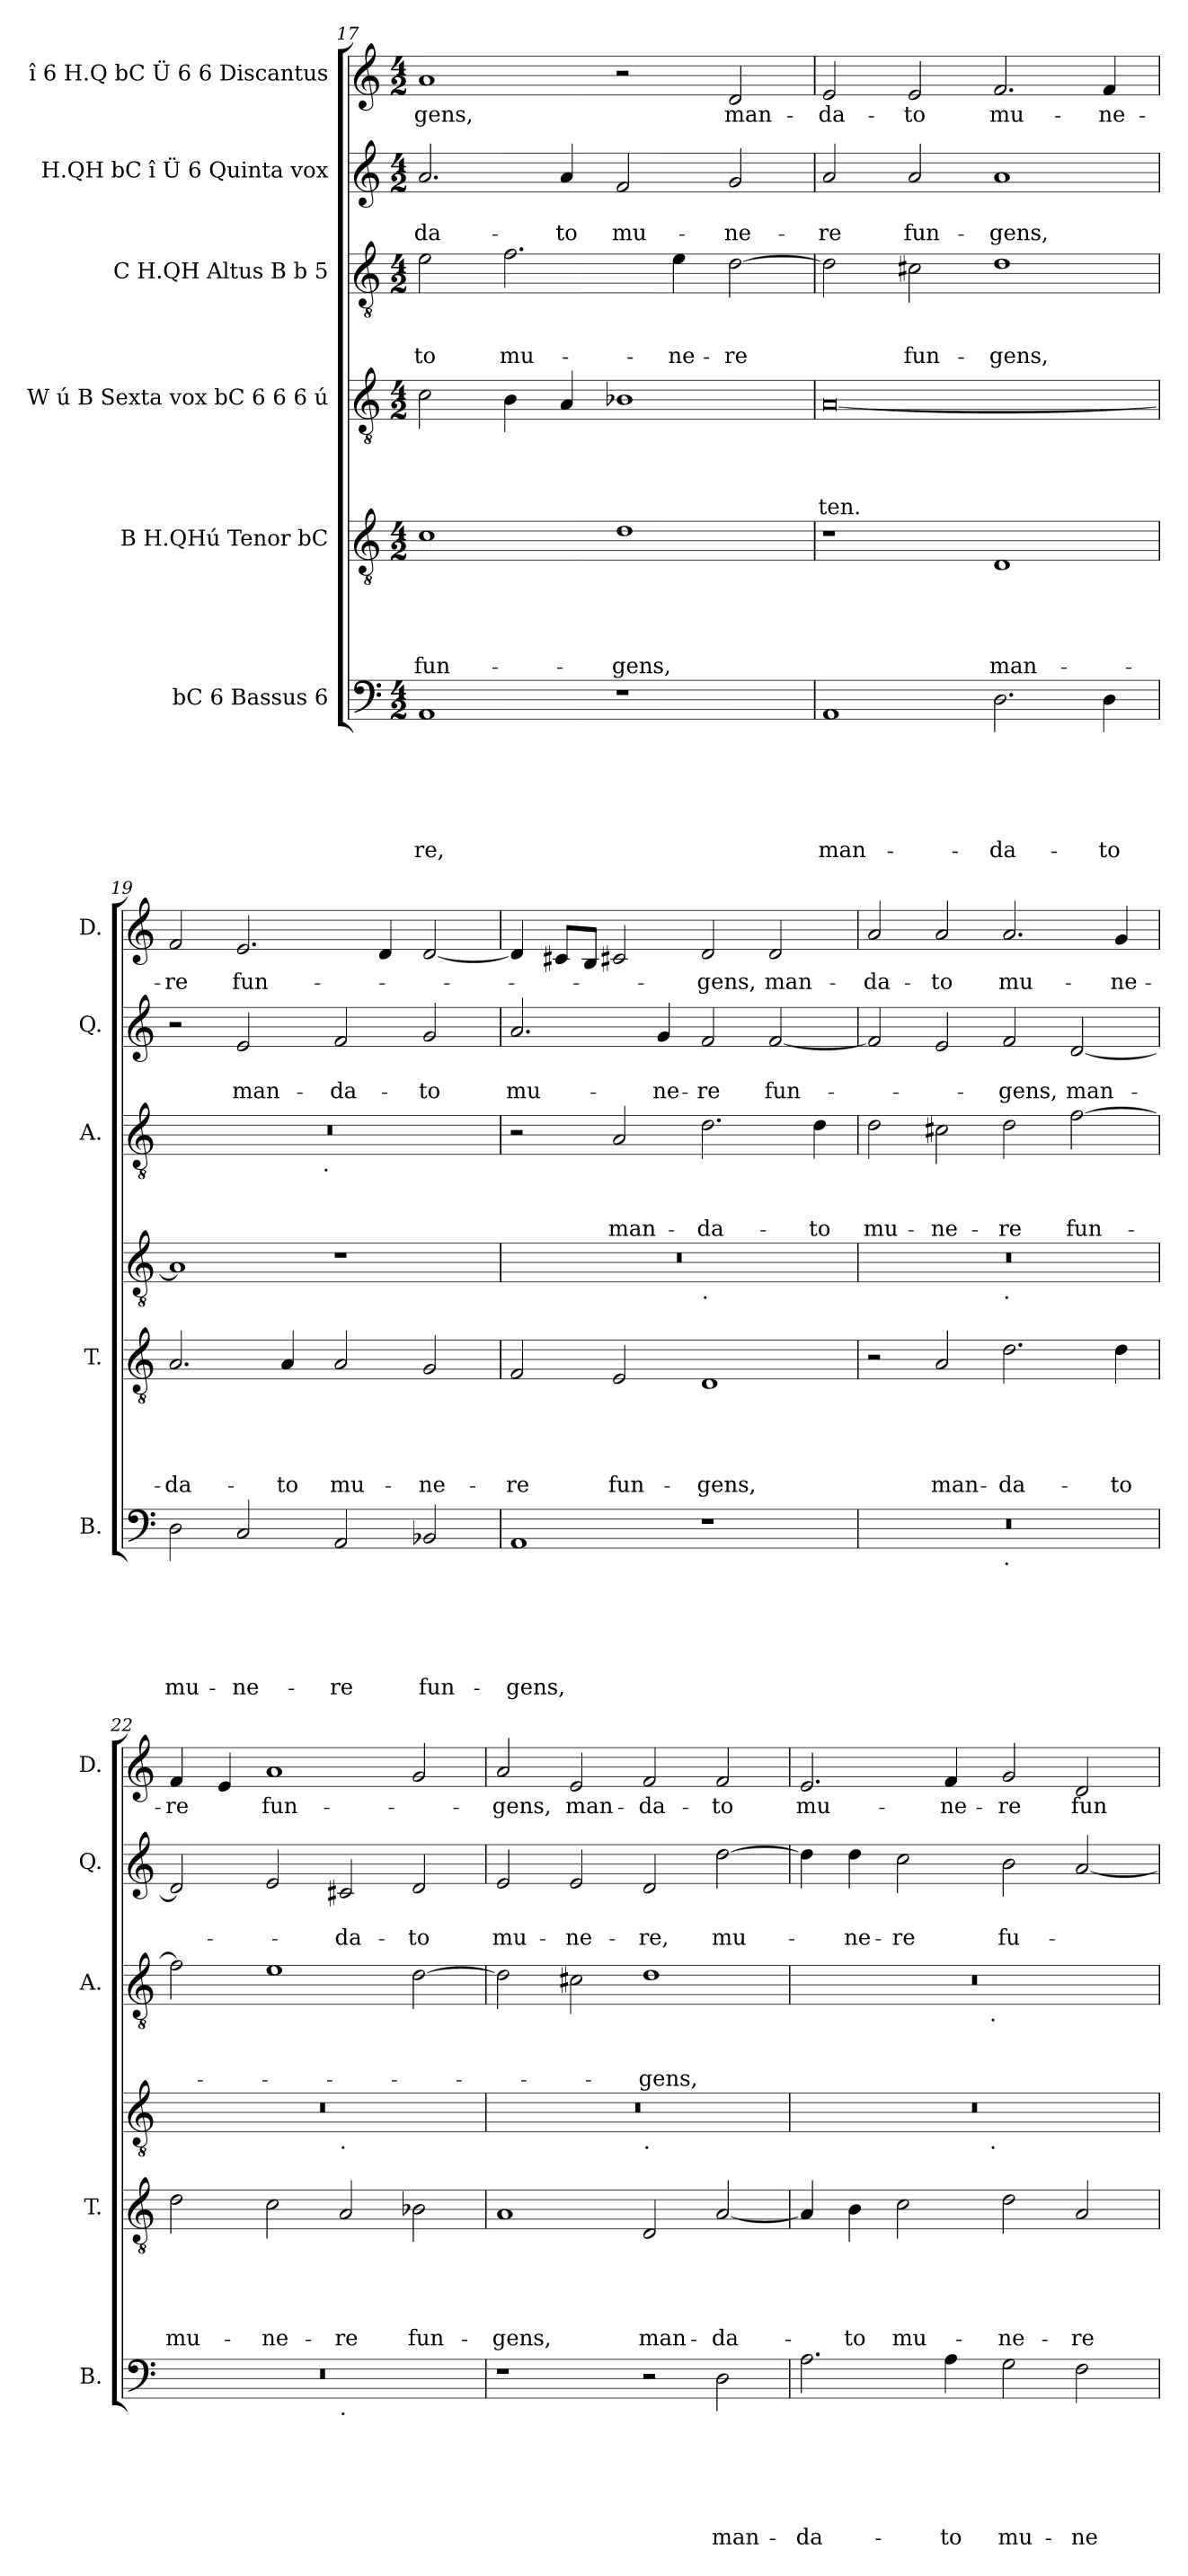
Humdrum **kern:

**kern	**text	**text	**text	**text	**text	**text	**kern	**text	**text	**text	**text	**text	**kern	**text	**text	**text	**text	**kern	**text	**text	**text	**kern	**text	**text	**kern	**text
*part6	*part6	*part6	*part6	*part6	*part6	*part6	*part5	*part5	*part5	*part5	*part5	*part5	*part4	*part4	*part4	*part4	*part4	*part3	*part3	*part3	*part3	*part2	*part2	*part2	*part1	*part1
*staff6	*staff6	*staff6	*staff6	*staff6	*staff6	*staff6	*staff5	*staff5	*staff5	*staff5	*staff5	*staff5	*staff4	*staff4	*staff4	*staff4	*staff4	*staff3	*staff3	*staff3	*staff3	*staff2	*staff2	*staff2	*staff1	*staff1
*I"bC 6 Bassus 6	*	*	*	*	*	*	*I"B H.QHú Tenor bC	*	*	*	*	*	*I"W ú B Sexta vox bC 6 6 6 ú	*	*	*	*	*I"C H.QH Altus B b 5	*	*	*	*I"H.QH bC î Ü 6 Quinta vox	*	*	*I"î 6 H.Q bC Ü 6 6 Discantus	*
*I'B.	*	*	*	*	*	*	*I'T.	*	*	*	*	*	*	*	*	*	*	*I'A.	*	*	*	*I'Q.	*	*	*I'D.	*
*clefF4	*	*	*	*	*	*	*clefGv2	*	*	*	*	*	*clefGv2	*	*	*	*	*clefGv2	*	*	*	*clefG2	*	*	*clefG2	*
*k[]	*	*	*	*	*	*	*k[]	*	*	*	*	*	*k[]	*	*	*	*	*k[]	*	*	*	*k[]	*	*	*k[]	*
*C:	*	*	*	*	*	*	*C:	*	*	*	*	*	*C:	*	*	*	*	*C:	*	*	*	*C:	*	*	*C:	*
*M4/2	*	*	*	*	*	*	*M4/2	*	*	*	*	*	*M4/2	*	*	*	*	*M4/2	*	*	*	*M4/2	*	*	*M4/2	*
=17	=17	=17	=17	=17	=17	=17	=17	=17	=17	=17	=17	=17	=17	=17	=17	=17	=17	=17	=17	=17	=17	=17	=17	=17	=17	=17
!	!	!	!	!	!	!LO:LY:b	!	!	!	!	!	!LO:LY:b	!	!	!	!	!	!	!	!	!LO:LY:b	!	!	!LO:LY:b	!	!LO:LY:b
1AA	.	.	.	.	.	-re,	1c	.	.	.	.	fun-	2c\	.	.	.	.	2e\	.	.	-to	2.a/	.	-da-	1a	-gens,
!	!	!	!	!	!	!	!	!	!	!	!	!	!	!	!	!	!	!	!	!	!LO:LY:b	!	!	!	!	!
.	.	.	.	.	.	.	.	.	.	.	.	.	4B\	.	.	.	.	2.f\	.	.	mu-	.	.	.	.	.
!	!	!	!	!	!	!	!	!	!	!	!	!	!	!	!	!	!	!	!	!	!	!	!	!LO:LY:b	!	!
.	.	.	.	.	.	.	.	.	.	.	.	.	4A/	.	.	.	.	.	.	.	.	4a/	.	-to	.	.
!	!	!	!	!	!	!	!	!	!	!	!	!LO:LY:b	!	!	!	!	!	!	!	!	!	!	!	!LO:LY:b	!	!
1r	.	.	.	.	.	.	1d	.	.	.	.	-gens,	1B-X	.	.	.	.	.	.	.	.	2f/	.	mu-	2r	.
!	!	!	!	!	!	!	!	!	!	!	!	!	!	!	!	!	!	!	!	!	!LO:LY:b	!	!	!	!	!
.	.	.	.	.	.	.	.	.	.	.	.	.	.	.	.	.	.	4e\	.	.	-ne-	.	.	.	.	.
!	!	!	!	!	!	!	!	!	!	!	!	!	!	!	!	!	!	!	!	!	!LO:LY:b	!	!	!LO:LY:b	!	!LO:LY:b
.	.	.	.	.	.	.	.	.	.	.	.	.	.	.	.	.	.	[>2d\	.	.	-re	2g/	.	-ne-	2d/	man-
=18	=18	=18	=18	=18	=18	=18	=18	=18	=18	=18	=18	=18	=18	=18	=18	=18	=18	=18	=18	=18	=18	=18	=18	=18	=18	=18
!	!	!	!	!	!	!LO:LY:b	!	!	!	!	!	!	!	!	!	!	!LO:LY:b	!	!	!	!	!	!	!LO:LY:b	!	!LO:LY:b
1AA	.	.	.	.	.	man-	1r	.	.	.	.	.	[<0A	.	.	.	-ten.	2d\]	.	.	.	2a/	.	-re	2e/	-da-
!	!	!	!	!	!	!	!	!	!	!	!	!	!	!	!	!	!	!	!	!	!LO:LY:b	!	!	!LO:LY:b	!	!LO:LY:b
.	.	.	.	.	.	.	.	.	.	.	.	.	.	.	.	.	.	2c#X\	.	.	fun-	2a/	.	fun-	2e/	-to
!	!	!	!	!	!	!LO:LY:b	!	!	!	!	!	!LO:LY:b	!	!	!	!	!	!	!	!	!LO:LY:b	!	!	!LO:LY:b	!	!LO:LY:b
2.D\	.	.	.	.	.	-da-	1D	.	.	.	.	man-	.	.	.	.	.	1d	.	.	-gens,	1a	.	-gens,	2.f/	mu-
!	!	!	!	!	!	!LO:LY:b	!	!	!	!	!	!	!	!	!	!	!	!	!	!	!	!	!	!	!	!LO:LY:b
4D\	.	.	.	.	.	-to	.	.	.	.	.	.	.	.	.	.	.	.	.	.	.	.	.	.	4f/	-ne-
=19	=19	=19	=19	=19	=19	=19	=19	=19	=19	=19	=19	=19	=19	=19	=19	=19	=19	=19	=19	=19	=19	=19	=19	=19	=19	=19
!	!	!	!	!	!	!LO:LY:b	!	!	!	!	!	!LO:LY:b	!	!	!	!	!	!	!	!	!	!	!	!	!	!LO:LY:b
*	*	*	*	*	*	*	*	*	*	*	*	*	*	*	*	*	*	*^	*	*	*	*	*	*	*	*
2D\	.	.	.	.	.	mu-	2.A/	.	.	.	.	-da-	1A]	.	.	.	.	0r	2ryy	.	.	.	2r	.	.	2f/	-re
!	!	!	!	!	!	!LO:LY:b	!	!	!	!	!	!	!	!	!	!	!	!	!	!	!	!	!	!	!LO:LY:b	!	!LO:LY:b
2C/	.	.	.	.	.	-ne-	.	.	.	.	.	.	.	.	.	.	.	.	4...ryy	.	.	.	2e/	.	man-	2.e/	fun-
!	!	!	!	!	!	!	!	!	!	!	!	!LO:LY:b	!	!	!	!	!	!	!	!	!	!	!	!	!	!	!
.	.	.	.	.	.	.	4A/	.	.	.	.	-to	.	.	.	.	.	.	.	.	.	.	.	.	.	.	.
!	!	!	!	!	!	!	!	!	!	!	!	!	!	!	!	!	!	!	!LO:TX:b:t=.	!	!	!	!	!	!	!	!
.	.	.	.	.	.	.	.	.	.	.	.	.	.	.	.	.	.	.	1ryy	.	.	.	.	.	.	.	.
!	!	!	!	!	!	!LO:LY:b	!	!	!	!	!	!LO:LY:b	!	!	!	!	!	!	!	!	!	!	!	!	!LO:LY:b	!	!
2AA/	.	.	.	.	.	-re	2A/	.	.	.	.	mu-	1r	.	.	.	.	.	.	.	.	.	2f/	.	-da-	.	.
.	.	.	.	.	.	.	.	.	.	.	.	.	.	.	.	.	.	.	.	.	.	.	.	.	.	4d/	.
!	!	!	!	!	!	!LO:LY:b	!	!	!	!	!	!LO:LY:b	!	!	!	!	!	!	!	!	!	!	!	!	!LO:LY:b	!	!
2BB-X/	.	.	.	.	.	fun-	2G/	.	.	.	.	-ne-	.	.	.	.	.	.	.	.	.	.	2g/	.	-to	[<2d/	.
.	.	.	.	.	.	.	.	.	.	.	.	.	.	.	.	.	.	.	32ryy	.	.	.	.	.	.	.	.
!!LO:LB:g=z
=20	=20	=20	=20	=20	=20	=20	=20	=20	=20	=20	=20	=20	=20	=20	=20	=20	=20	=20	=20	=20	=20	=20	=20	=20	=20	=20	=20
!	!	!	!	!	!	!LO:LY:b	!	!	!	!	!	!LO:LY:b	!	!	!	!	!	!	!	!	!	!	!	!	!LO:LY:b	!	!
*	*	*	*	*	*	*	*	*	*	*	*	*	*^	*	*	*	*	*v	*v	*	*	*	*	*	*	*	*
1AA	.	.	.	.	.	-gens,	2F/	.	.	.	.	-re	0r	1ryy	.	.	.	.	2r	.	.	.	2.a/	.	mu-	4d/]	.
.	.	.	.	.	.	.	.	.	.	.	.	.	.	.	.	.	.	.	.	.	.	.	.	.	.	8c#X/L	.
.	.	.	.	.	.	.	.	.	.	.	.	.	.	.	.	.	.	.	.	.	.	.	.	.	.	8B/J	.
!	!	!	!	!	!	!	!	!	!	!	!	!LO:LY:b	!	!	!	!	!	!	!	!	!	!LO:LY:b	!	!	!	!	!
.	.	.	.	.	.	.	2E/	.	.	.	.	fun-	.	.	.	.	.	.	2A/	.	.	man-	.	.	.	2c#X/	.
!	!	!	!	!	!	!	!	!	!	!	!	!	!	!	!	!	!	!	!	!	!	!	!	!	!LO:LY:b	!	!
.	.	.	.	.	.	.	.	.	.	.	.	.	.	.	.	.	.	.	.	.	.	.	4g/	.	-ne-	.	.
!	!	!	!	!	!	!	!	!	!	!	!	!	!	!LO:TX:b:t=.	!	!	!	!	!	!	!	!	!	!	!	!	!
!	!	!	!	!	!	!	!	!	!	!	!	!LO:LY:b	!	!	!	!	!	!	!	!	!	!LO:LY:b	!	!	!LO:LY:b	!	!LO:LY:b
1r	.	.	.	.	.	.	1D	.	.	.	.	-gens,	.	1ryy	.	.	.	.	2.d\	.	.	-da-	2f/	.	-re	2d/	-gens,
!	!	!	!	!	!	!	!	!	!	!	!	!	!	!	!	!	!	!	!	!	!	!	!	!	!LO:LY:b	!	!LO:LY:b
.	.	.	.	.	.	.	.	.	.	.	.	.	.	.	.	.	.	.	.	.	.	.	[<2f/	.	fun-	2d/	man-
!	!	!	!	!	!	!	!	!	!	!	!	!	!	!	!	!	!	!	!	!	!	!LO:LY:b	!	!	!	!	!
.	.	.	.	.	.	.	.	.	.	.	.	.	.	.	.	.	.	.	4d\	.	.	-to	.	.	.	.	.
=21	=21	=21	=21	=21	=21	=21	=21	=21	=21	=21	=21	=21	=21	=21	=21	=21	=21	=21	=21	=21	=21	=21	=21	=21	=21	=21	=21
!	!	!	!	!	!	!	!	!	!	!	!	!	!	!	!	!	!	!	!	!	!	!LO:LY:b	!	!	!	!	!LO:LY:b
*^	*	*	*	*	*	*	*	*	*	*	*	*	*	*	*	*	*	*	*	*	*	*	*	*	*	*	*
0r	1ryy	.	.	.	.	.	.	2r	.	.	.	.	.	0r	1ryy	.	.	.	.	2d\	.	.	mu-	2f/]	.	.	2a/	-da-
!	!	!	!	!	!	!	!	!	!	!	!	!	!LO:LY:b	!	!	!	!	!	!	!	!	!	!LO:LY:b	!	!	!	!	!LO:LY:b
.	.	.	.	.	.	.	.	2A/	.	.	.	.	man-	.	.	.	.	.	.	2c#X\	.	.	-ne-	2e/	.	.	2a/	-to
!	!	!	!	!	!	!	!	!	!	!	!	!	!	!	!LO:TX:b:t=.	!	!	!	!	!	!	!	!	!	!	!	!	!
!	!LO:TX:b:t=.	!	!	!	!	!	!	!	!	!	!	!	!	!	!	!	!	!	!	!	!	!	!	!	!	!	!	!
!	!	!	!	!	!	!	!	!	!	!	!	!	!LO:LY:b	!	!	!	!	!	!	!	!	!	!LO:LY:b	!	!	!LO:LY:b	!	!LO:LY:b
.	1ryy	.	.	.	.	.	.	2.d\	.	.	.	.	-da-	.	1ryy	.	.	.	.	2d\	.	.	-re	2f/	.	-gens,	2.a/	mu-
!	!	!	!	!	!	!	!	!	!	!	!	!	!	!	!	!	!	!	!	!	!	!	!LO:LY:b	!	!	!LO:LY:b	!	!
.	.	.	.	.	.	.	.	.	.	.	.	.	.	.	.	.	.	.	.	[>2f\	.	.	fun-	[<2d/	.	man-	.	.
!	!	!	!	!	!	!	!	!	!	!	!	!	!LO:LY:b	!	!	!	!	!	!	!	!	!	!	!	!	!	!	!LO:LY:b
.	.	.	.	.	.	.	.	4d\	.	.	.	.	-to	.	.	.	.	.	.	.	.	.	.	.	.	.	4g/	-ne-
=22	=22	=22	=22	=22	=22	=22	=22	=22	=22	=22	=22	=22	=22	=22	=22	=22	=22	=22	=22	=22	=22	=22	=22	=22	=22	=22	=22	=22
!	!	!	!	!	!	!	!	!	!	!	!	!	!LO:LY:b	!	!	!	!	!	!	!	!	!	!	!	!	!	!	!LO:LY:b
0r	1ryy	.	.	.	.	.	.	2d\	.	.	.	.	mu-	0r	1ryy	.	.	.	.	2f\]	.	.	.	2d/]	.	.	4f/	-re
.	.	.	.	.	.	.	.	.	.	.	.	.	.	.	.	.	.	.	.	.	.	.	.	.	.	.	4e/	.
!	!	!	!	!	!	!	!	!	!	!	!	!	!LO:LY:b	!	!	!	!	!	!	!	!	!	!	!	!	!	!	!LO:LY:b
.	.	.	.	.	.	.	.	2c\	.	.	.	.	-ne-	.	.	.	.	.	.	1e	.	.	.	2e/	.	.	1a	fun-
!	!	!	!	!	!	!	!	!	!	!	!	!	!	!	!LO:TX:b:t=.	!	!	!	!	!	!	!	!	!	!	!	!	!
!	!LO:TX:b:t=.	!	!	!	!	!	!	!	!	!	!	!	!	!	!	!	!	!	!	!	!	!	!	!	!	!	!	!
!	!	!	!	!	!	!	!	!	!	!	!	!	!LO:LY:b	!	!	!	!	!	!	!	!	!	!	!	!	!LO:LY:b	!	!
.	1ryy	.	.	.	.	.	.	2A/	.	.	.	.	-re	.	1ryy	.	.	.	.	.	.	.	.	2c#X/	.	-da-	.	.
!	!	!	!	!	!	!	!	!	!	!	!	!	!LO:LY:b	!	!	!	!	!	!	!	!	!	!	!	!	!LO:LY:b	!	!
.	.	.	.	.	.	.	.	2B-X\	.	.	.	.	fun-	.	.	.	.	.	.	[>2d\	.	.	.	2d/	.	-to	2g/	.
=23	=23	=23	=23	=23	=23	=23	=23	=23	=23	=23	=23	=23	=23	=23	=23	=23	=23	=23	=23	=23	=23	=23	=23	=23	=23	=23	=23	=23
!	!	!	!	!	!	!	!	!	!	!	!	!	!LO:LY:b	!	!	!	!	!	!	!	!	!	!	!	!	!LO:LY:b	!	!LO:LY:b
*v	*v	*	*	*	*	*	*	*	*	*	*	*	*	*	*	*	*	*	*	*	*	*	*	*	*	*	*	*
1r	.	.	.	.	.	.	1A	.	.	.	.	-gens,	0r	1ryy	.	.	.	.	2d\]	.	.	.	2e/	.	mu-	2a/	-gens,
!	!	!	!	!	!	!	!	!	!	!	!	!	!	!	!	!	!	!	!	!	!	!	!	!	!LO:LY:b	!	!LO:LY:b
.	.	.	.	.	.	.	.	.	.	.	.	.	.	.	.	.	.	.	2c#X\	.	.	.	2e/	.	-ne-	2e/	man-
!	!	!	!	!	!	!	!	!	!	!	!	!	!	!LO:TX:b:t=.	!	!	!	!	!	!	!	!	!	!	!	!	!
!	!	!	!	!	!	!	!	!	!	!	!	!LO:LY:b	!	!	!	!	!	!	!	!	!	!LO:LY:b	!	!	!LO:LY:b	!	!LO:LY:b
2r	.	.	.	.	.	.	2D/	.	.	.	.	man-	.	1ryy	.	.	.	.	1d	.	.	-gens,	2d/	.	-re,	2f/	-da-
!	!	!	!	!	!	!LO:LY:b	!	!	!	!	!	!LO:LY:b	!	!	!	!	!	!	!	!	!	!	!	!	!LO:LY:b	!	!LO:LY:b
2D\	.	.	.	.	.	man-	[<2A/	.	.	.	.	-da-	.	.	.	.	.	.	.	.	.	.	[>2dd\	.	mu-	2f/	-to
=24	=24	=24	=24	=24	=24	=24	=24	=24	=24	=24	=24	=24	=24	=24	=24	=24	=24	=24	=24	=24	=24	=24	=24	=24	=24	=24	=24
!	!	!	!	!	!	!LO:LY:b	!	!	!	!	!	!	!	!	!	!	!	!	!	!	!	!	!	!	!	!	!LO:LY:b
*	*	*	*	*	*	*	*	*	*	*	*	*	*	*	*	*	*	*	*^	*	*	*	*	*	*	*	*
2.A\	.	.	.	.	.	-da-	4A/]	.	.	.	.	.	0r	2ryy	.	.	.	.	0r	2ryy	.	.	.	4dd\]	.	.	2.e/	mu-
!	!	!	!	!	!	!	!	!	!	!	!	!LO:LY:b	!	!	!	!	!	!	!	!	!	!	!	!	!	!LO:LY:b	!	!
.	.	.	.	.	.	.	4B\	.	.	.	.	-to	.	.	.	.	.	.	.	.	.	.	.	4dd\	.	-ne-	.	.
!	!	!	!	!	!	!	!	!	!	!	!	!LO:LY:b	!	!	!	!	!	!	!	!	!	!	!	!	!	!LO:LY:b	!	!
.	.	.	.	.	.	.	2c\	.	.	.	.	mu-	.	4...ryy	.	.	.	.	.	4...ryy	.	.	.	2cc\	.	-re	.	.
!	!	!	!	!	!	!LO:LY:b	!	!	!	!	!	!	!	!	!	!	!	!	!	!	!	!	!	!	!	!	!	!LO:LY:b
4A\	.	.	.	.	.	-to	.	.	.	.	.	.	.	.	.	.	.	.	.	.	.	.	.	.	.	.	4f/	-ne-
!	!	!	!	!	!	!	!	!	!	!	!	!	!	!	!	!	!	!	!	!LO:TX:b:t=.	!	!	!	!	!	!	!	!
!	!	!	!	!	!	!	!	!	!	!	!	!	!	!LO:TX:b:t=.	!	!	!	!	!	!	!	!	!	!	!	!	!	!
.	.	.	.	.	.	.	.	.	.	.	.	.	.	1ryy	.	.	.	.	.	1ryy	.	.	.	.	.	.	.	.
!	!	!	!	!	!	!LO:LY:b	!	!	!	!	!	!LO:LY:b	!	!	!	!	!	!	!	!	!	!	!	!	!	!LO:LY:b	!	!LO:LY:b
2G\	.	.	.	.	.	mu-	2d\	.	.	.	.	-ne-	.	.	.	.	.	.	.	.	.	.	.	2b\	.	fu-	2g/	-re
!	!	!	!	!	!	!LO:LY:b	!	!	!	!	!	!LO:LY:b	!	!	!	!	!	!	!	!	!	!	!	!	!	!	!	!LO:LY:b
2F\	.	.	.	.	.	-ne-	2A/	.	.	.	.	-re	.	.	.	.	.	.	.	.	.	.	.	[<2a/	.	.	2d/	fun-
.	.	.	.	.	.	.	.	.	.	.	.	.	.	32ryy	.	.	.	.	.	32ryy	.	.	.	.	.	.	.	.
*	*	*	*	*	*	*	*	*	*	*	*	*	*v	*v	*	*	*	*	*	*	*	*	*	*	*	*	*	*
*	*	*	*	*	*	*	*	*	*	*	*	*	*	*	*	*	*	*v	*v	*	*	*	*	*	*	*	*
=	=	=	=	=	=	=	=	=	=	=	=	=	=	=	=	=	=	=	=	=	=	=	=	=	=	=
*-	*-	*-	*-	*-	*-	*-	*-	*-	*-	*-	*-	*-	*-	*-	*-	*-	*-	*-	*-	*-	*-	*-	*-	*-	*-	*-
